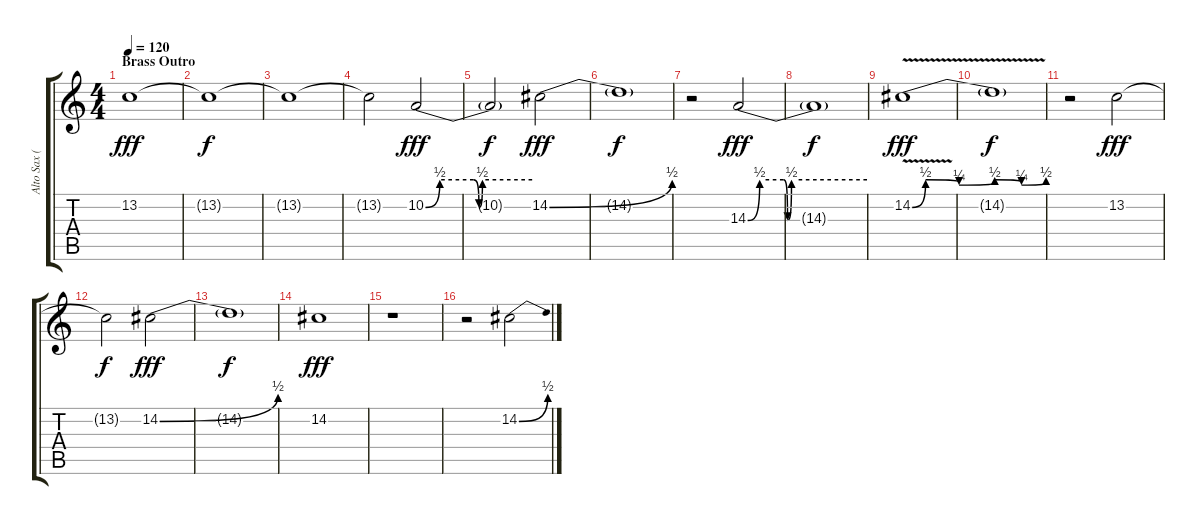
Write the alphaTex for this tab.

\track ("Alto Sax (Lou Marini)" "Alto Sax (") {instrument altosax}
\staff {score tabs}
\tuning (E4 B3 G3 D3 A2 E2) {hide}
\ts (4 4)
\section ("" "Brass Outro")
\tempo 120
\clef g2
\ks c
13.2.1{dy fff} |
13.2{t}.1{dy f} |
13.2{t}.1 |
13.2{t}.2 10.2{be (custom 0 0 8 2 27 2 30 0 32 2 60 2)}.2{dy fff} |
10.2{t}.2{dy f} 14.2{be (bend 0 0 60 2)}.2{dy fff} |
14.2{t}.1{dy f} |
r.2 14.3{be (custom 0 0 6 2 18 2 20 0 22 2 60 2)}.2{dy fff} |
14.3{t}.1{dy f} |
14.2{be (custom 0 0 6 2 21 1 37 2 49 1 60 2) v}.1{dy fff} |
14.2{t}.1{dy f} |
r.2 13.2.2{dy fff} |
13.2{t}.2{dy f} 14.2{be (bend 0 0 60 2)}.2{dy fff} |
14.2{t}.1{dy f} |
14.2.1{dy fff} |
r.1 |
r.2 14.2{be (bend 0 0 60 2)}.2
